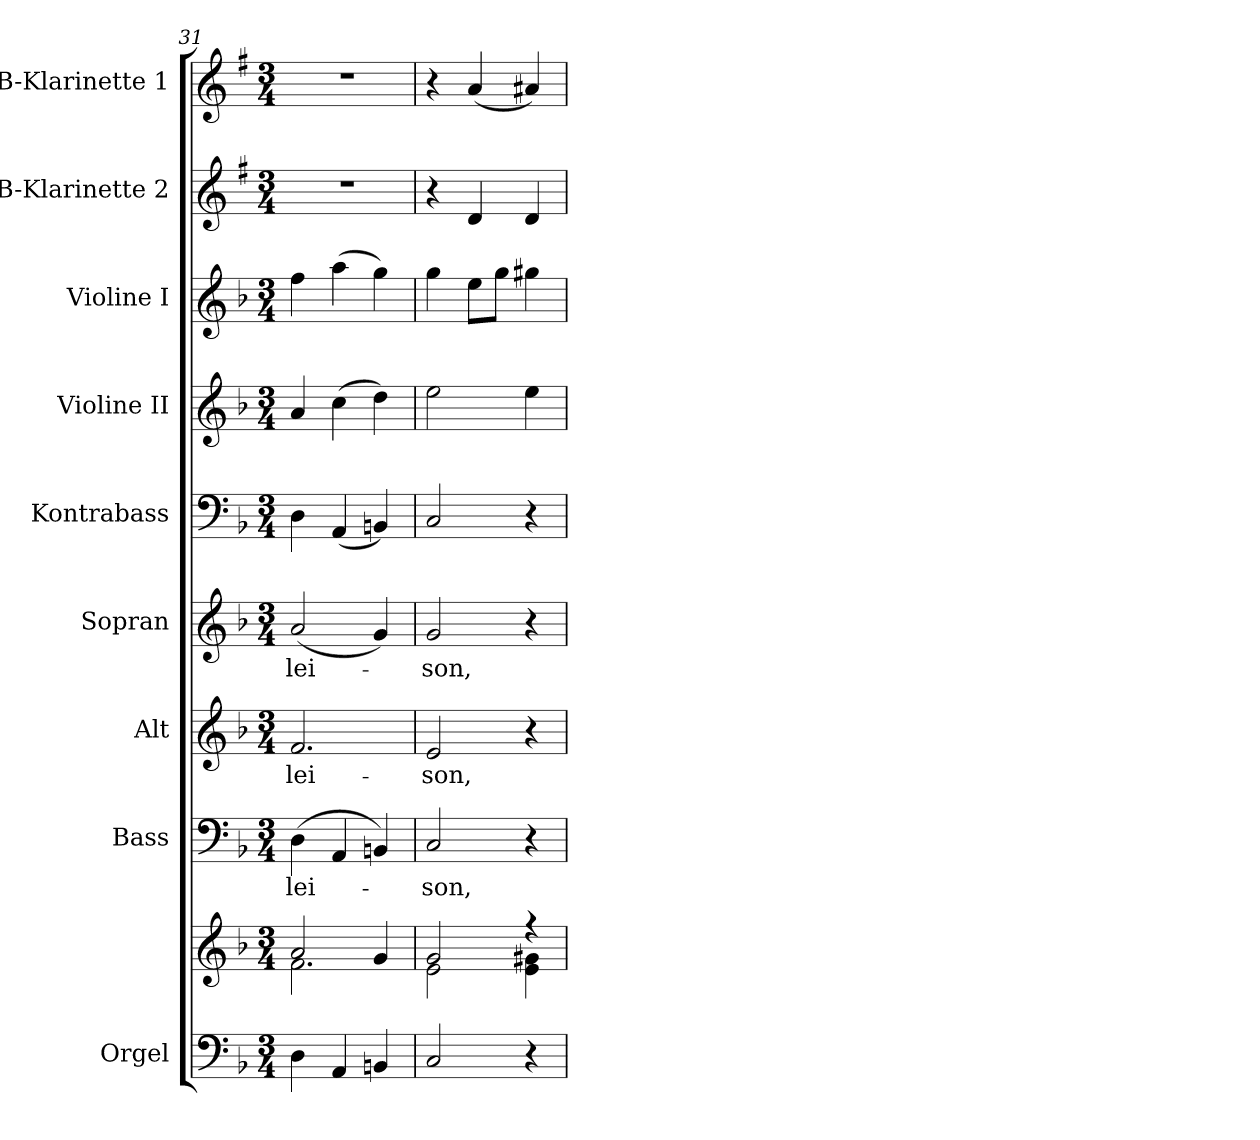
**kern	**kern	**kern	**text	**kern	**text	**kern	**text	**kern	**kern	**kern	**kern	**kern
*part9	*part9	*part8	*part8	*part7	*part7	*part6	*part6	*part5	*part4	*part3	*part2	*part1
*staff10	*staff9	*staff8	*staff8	*staff7	*staff7	*staff6	*staff6	*staff5	*staff4	*staff3	*staff2	*staff1
*I"Orgel	*	*I"Bass	*	*I"Alt	*	*I"Sopran	*	*I"Kontrabass	*I"Violine II	*I"Violine I	*I"B-Klarinette 2	*I"B-Klarinette 1
*I'Org.	*	*I'B.	*	*I'A.	*	*I'S.	*	*I'Kb.	*I'Vl. II	*I'Vl. I	*I'B Kl. 2	*I'B Kl. 1
*clefF4	*clefG2	*clefF4	*	*clefG2	*	*clefG2	*	*clefF4	*clefG2	*clefG2	*clefG2	*clefG2
*	*	*	*	*	*	*	*	*ITrd7c12	*	*	*ITrd1c2	*ITrd1c2
*k[b-]	*k[b-]	*k[b-]	*	*k[b-]	*	*k[b-]	*	*k[b-]	*k[b-]	*k[b-]	*k[b-]	*k[b-]
*F:	*F:	*F:	*	*F:	*	*F:	*	*F:	*F:	*F:	*F:	*F:
*M3/4	*M3/4	*M3/4	*	*M3/4	*	*M3/4	*	*M3/4	*M3/4	*M3/4	*M3/4	*M3/4
=31	=31	=31	=31	=31	=31	=31	=31	=31	=31	=31	=31	=31
*	*^	*	*	*	*	*	*	*	*	*	*	*
!	!	!	!	!LO:LY:b	!	!LO:LY:b	!	!LO:LY:b	!	!	!	!	!
4D\	2a/	2.f\	(>4D\	-lei-	2.f/	-lei-	(<2a/	-lei-	4DD\	4a/	4ff\	2.r	2.r
4AA/	.	.	4AA/	.	.	.	.	.	(<4AAA/	(>4cc\	(>4aa\	.	.
4BBn/	4g/	.	4BBn/)	.	.	.	4g/)	.	4BBBn/)	4dd\)	4gg\)	.	.
=32	=32	=32	=32	=32	=32	=32	=32	=32	=32	=32	=32	=32	=32
!	!	!	!	!LO:LY:b	!	!LO:LY:b	!	!LO:LY:b	!	!	!	!	!
2C/	2g/	2e\	2C/	-son,	2e/	-son,	2g/	-son,	2CC/	2ee\	4gg\	4r	4r
.	.	.	.	.	.	.	.	.	.	.	8ee\L	4c/	(<4g/
.	.	.	.	.	.	.	.	.	.	.	8gg\J	.	.
4r	4ree	4e\ 4g#X\	4r	.	4r	.	4r	.	4r	4ee\	4gg#X\	4c/	4g#X/)
*	*v	*v	*	*	*	*	*	*	*	*	*	*	*
=	=	=	=	=	=	=	=	=	=	=	=	=
*-	*-	*-	*-	*-	*-	*-	*-	*-	*-	*-	*-	*-
